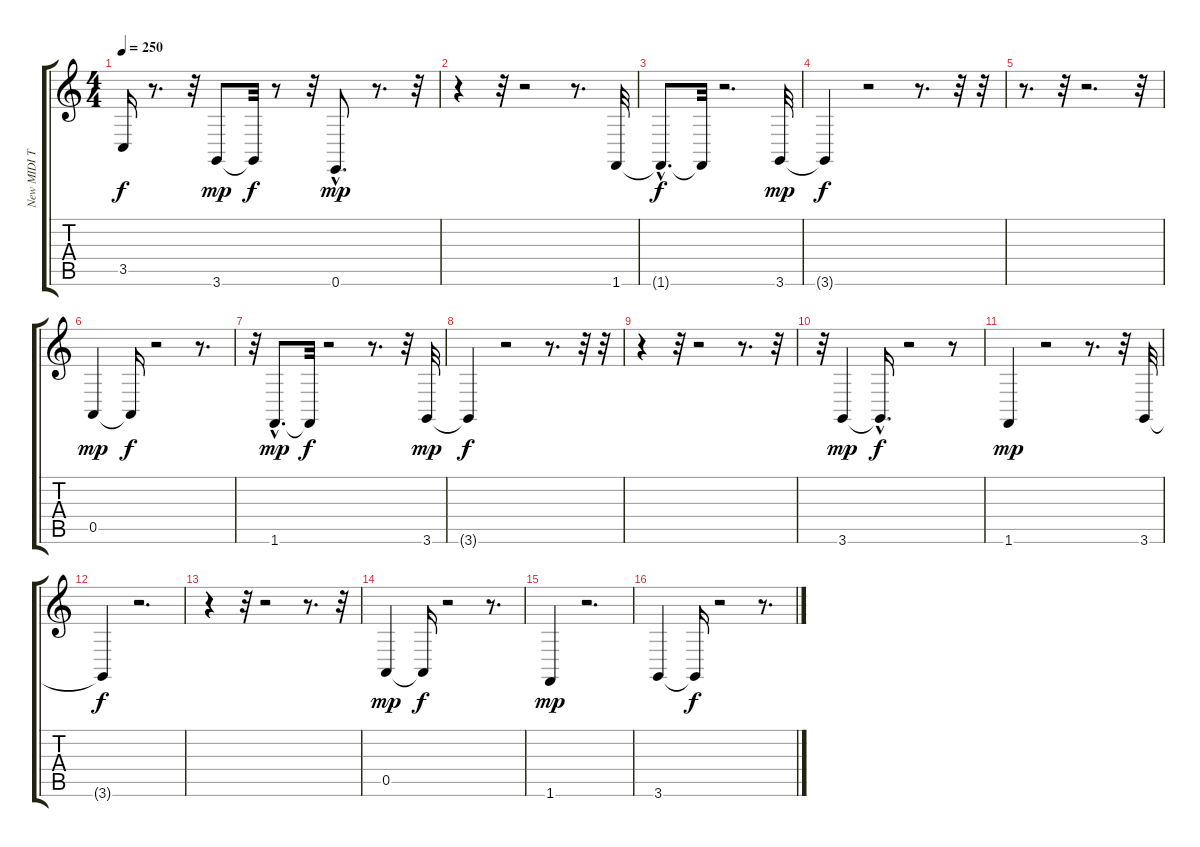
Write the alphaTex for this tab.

\track ("New MIDI Track" "New MIDI T") {instrument tuba}
\staff {score tabs}
\tuning (E4 B3 G3 D3 A2 E2) {hide}
\ts (4 4)
\tempo 250
\clef g2
\ks c
3.5{t}.16{dy f} r.8{d} r.32 3.6.8{dy mp} 3.6{t}.32{dy f} r.8 r.32 0.6{hac}.8{d dy mp} r.8{d} r.32 |
r.4 r.32 r.2 r.8{d} 1.6.32 |
1.6{hac t}.8{d dy f} 1.6{t}.32 r.2{d} 3.6.32{dy mp} |
3.6{t}.4{dy f} r.2 r.8{d} r.32 r.32 |
r.8{d} r.32 r.2{d} r.32 |
0.5.4{dy mp} 0.5{t}.16{dy f} r.2 r.8{d} |
r.32 1.6{hac}.8{d dy mp} 1.6{t}.32{dy f} r.2 r.8{d} r.32 3.6.32{dy mp} |
3.6{t}.4{dy f} r.2 r.8{d} r.32 r.32 |
r.4 r.32 r.2 r.8{d} r.32 |
r.32 3.6.4{dy mp} 3.6{hac t}.16{d dy f} r.2 r.8 |
1.6.4{dy mp} r.2 r.8{d} r.32 3.6.32 |
3.6{t}.4{dy f} r.2{d} |
r.4 r.32 r.2 r.8{d} r.32 |
0.5.4{dy mp} 0.5{t}.16{dy f} r.2 r.8{d} |
1.6.4{dy mp} r.2{d} |
3.6.4 3.6{t}.16{dy f} r.2 r.8{d}
